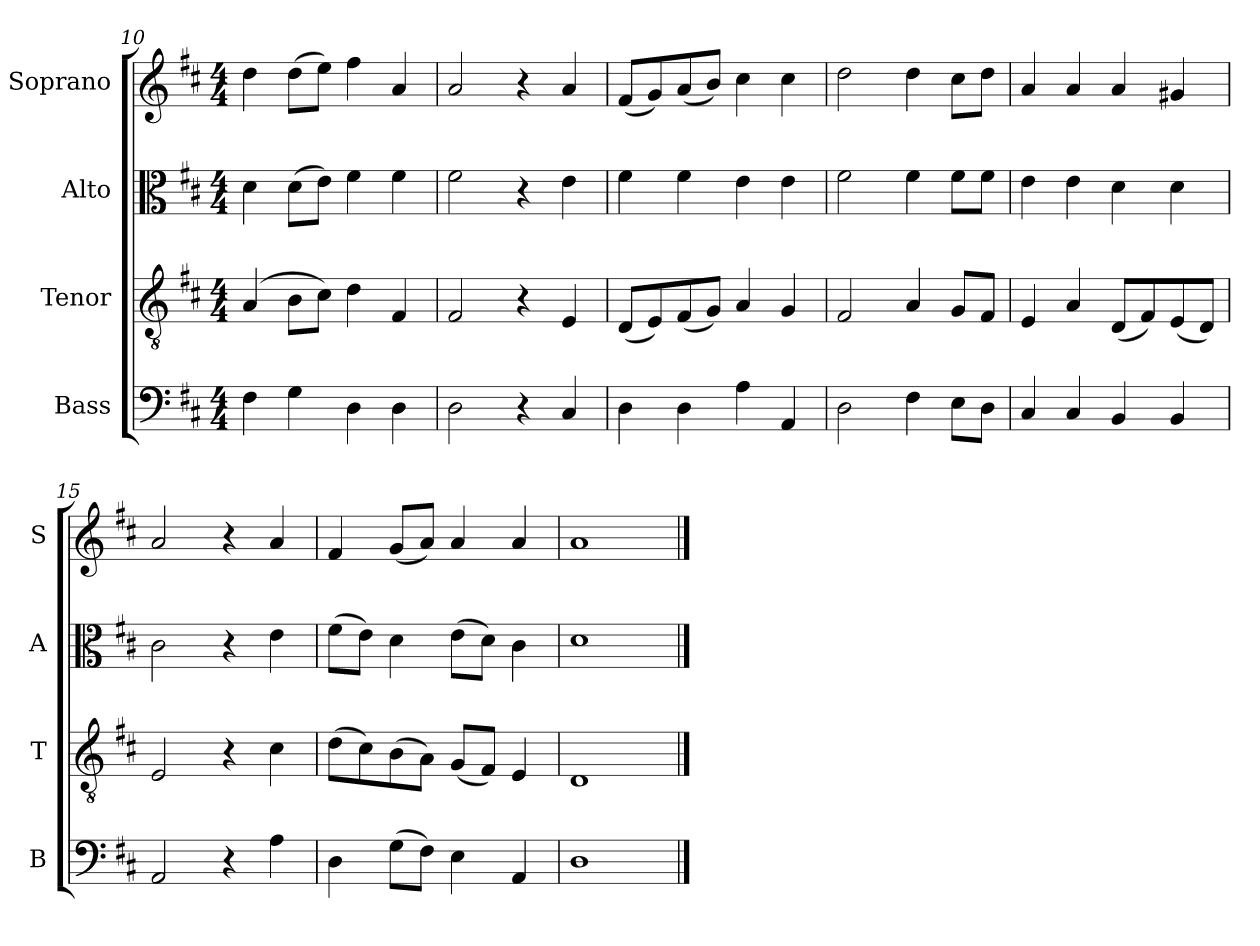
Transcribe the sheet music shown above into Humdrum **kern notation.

**kern	**kern	**kern	**kern
*part4	*part3	*part2	*part1
*staff4	*staff3	*staff2	*staff1
*I"Bass	*I"Tenor	*I"Alto	*I"Soprano
*I'B	*I'T	*I'A	*I'S
*clefF4	*clefGv2	*clefC3	*clefG2
*k[f#c#]	*k[f#c#]	*k[f#c#]	*k[f#c#]
*D:	*D:	*D:	*D:
*M4/4	*M4/4	*M4/4	*M4/4
=10	=10	=10	=10
4F#\	(4A/	4d\	4dd\
4G\	8B\L	(8d\L	(8dd\L
.	8c#\J)	8e\J)	8ee\J)
4D\	4d\	4f#\	4ff#\
4D\	4F#/	4f#\	4a/
=11	=11	=11	=11
2D\	2F#/	2f#\	2a/
4r	4r	4r	4r
4C#/	4E/	4e\	4a/
=12	=12	=12	=12
4D\	(8D/L	4f#\	(8f#/L
.	8E/)	.	8g/)
4D\	(8F#/	4f#\	(8a/
.	8G/J)	.	8b/J)
4A\	4A/	4e\	4cc#\
4AA/	4G/	4e\	4cc#\
=13	=13	=13	=13
2D\	2F#/	2f#\	2dd\
4F#\	4A/	4f#\	4dd\
8E\L	8G/L	8f#\L	8cc#\L
8D\J	8F#/J	8f#\J	8dd\J
!!LO:LB:g=z
=14	=14	=14	=14
4C#/	4E/	4e\	4a/
4C#/	4A/	4e\	4a/
4BB/	(8D/L	4d\	4a/
.	8F#/)	.	.
4BB/	(8E/	4d\	4g#X/
.	8D/J)	.	.
=15	=15	=15	=15
2AA/	2E/	2c#\	2a/
4r	4r	4r	4r
4A\	4c#\	4e\	4a/
=16	=16	=16	=16
4D\	(8d\L	(8f#\L	4f#/
.	8c#\)	8e\J)	.
(8G\L	(8B\	4d\	(8g/L
8F#\J)	8A\J)	.	8a/J)
4E\	(8G/L	(8e\L	4a/
.	8F#/J)	8d\J)	.
4AA/	4E/	4c#\	4a/
=17	=17	=17	=17
1D	1D	1d	1a
==	==	==	==
*-	*-	*-	*-
